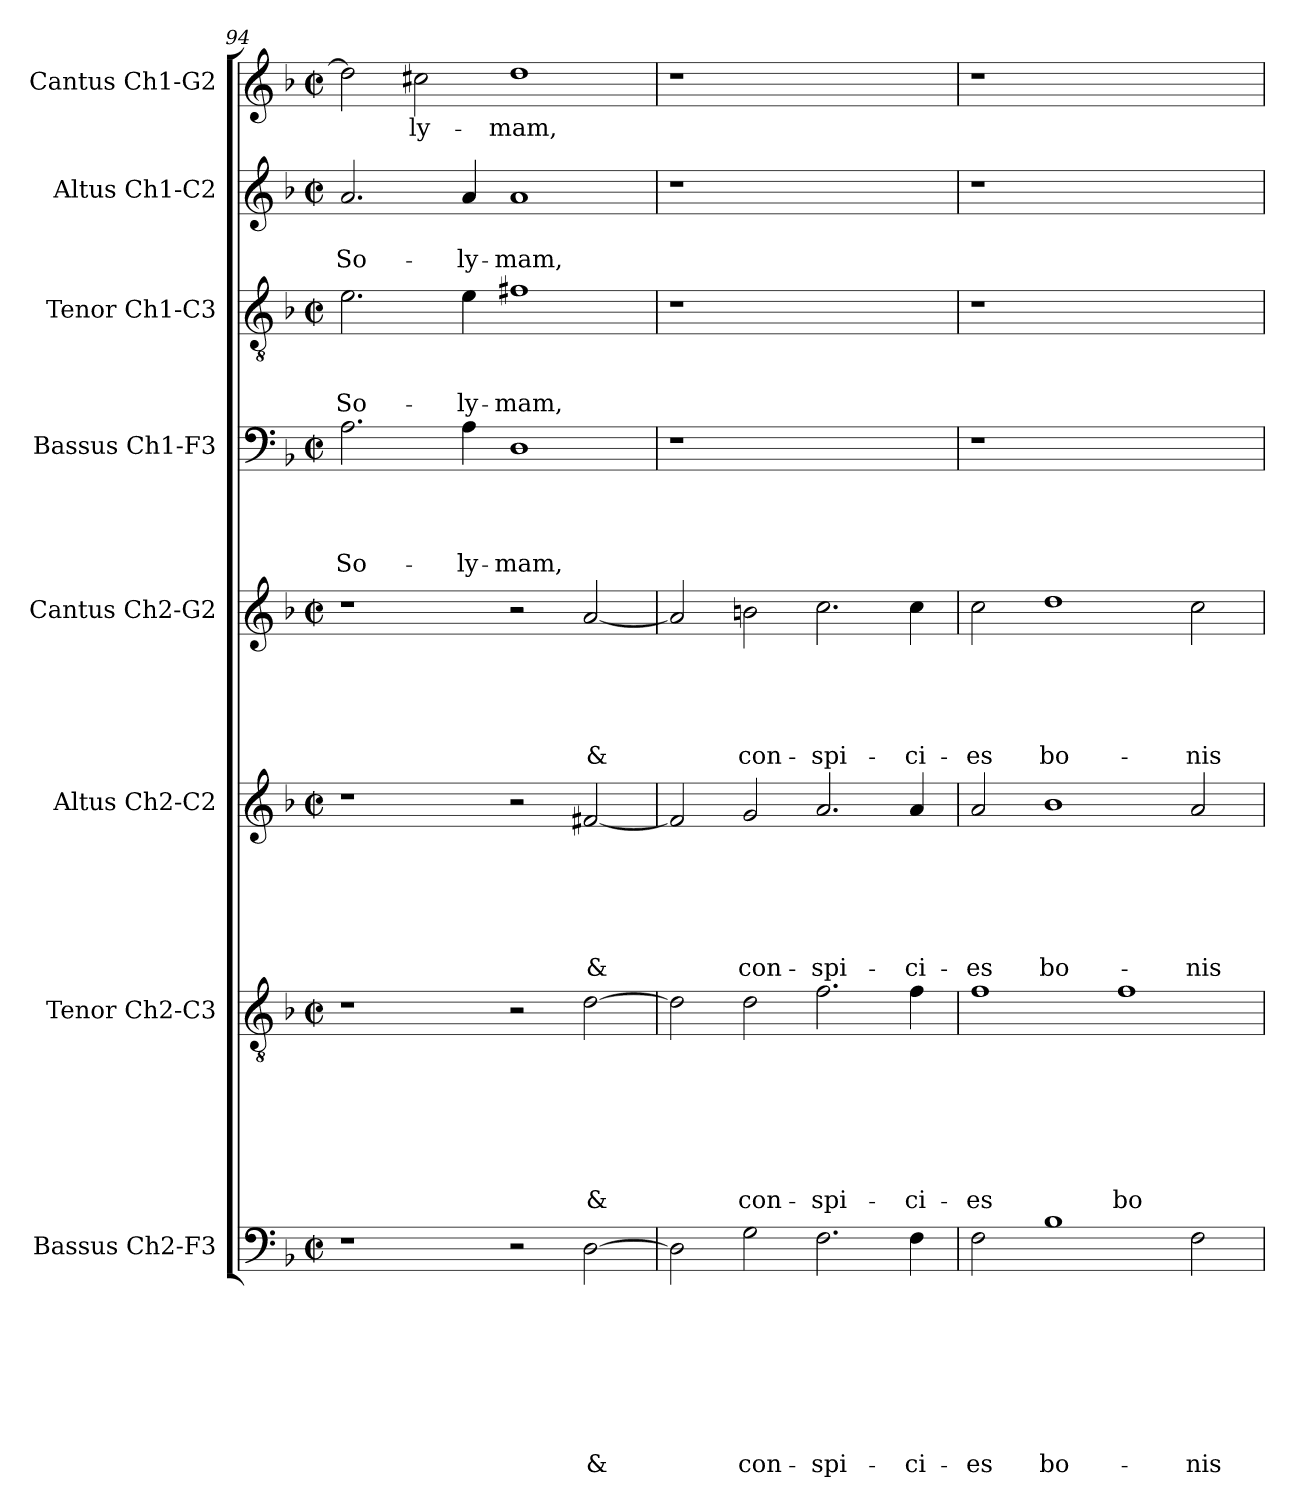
**kern	**text	**text	**text	**text	**text	**text	**text	**text	**kern	**text	**text	**text	**text	**text	**text	**text	**kern	**text	**text	**text	**text	**text	**text	**kern	**text	**text	**text	**text	**text	**kern	**text	**text	**text	**text	**kern	**text	**text	**text	**kern	**text	**text	**kern	**text
*part8	*part8	*part8	*part8	*part8	*part8	*part8	*part8	*part8	*part7	*part7	*part7	*part7	*part7	*part7	*part7	*part7	*part6	*part6	*part6	*part6	*part6	*part6	*part6	*part5	*part5	*part5	*part5	*part5	*part5	*part4	*part4	*part4	*part4	*part4	*part3	*part3	*part3	*part3	*part2	*part2	*part2	*part1	*part1
*staff8	*staff8	*staff8	*staff8	*staff8	*staff8	*staff8	*staff8	*staff8	*staff7	*staff7	*staff7	*staff7	*staff7	*staff7	*staff7	*staff7	*staff6	*staff6	*staff6	*staff6	*staff6	*staff6	*staff6	*staff5	*staff5	*staff5	*staff5	*staff5	*staff5	*staff4	*staff4	*staff4	*staff4	*staff4	*staff3	*staff3	*staff3	*staff3	*staff2	*staff2	*staff2	*staff1	*staff1
*I"Bassus Ch2-F3	*	*	*	*	*	*	*	*	*I"Tenor Ch2-C3	*	*	*	*	*	*	*	*I"Altus Ch2-C2	*	*	*	*	*	*	*I"Cantus Ch2-G2	*	*	*	*	*	*I"Bassus Ch1-F3	*	*	*	*	*I"Tenor Ch1-C3	*	*	*	*I"Altus Ch1-C2	*	*	*I"Cantus Ch1-G2	*
*I'B2	*	*	*	*	*	*	*	*	*I'T2	*	*	*	*	*	*	*	*I'A2	*	*	*	*	*	*	*I'C2	*	*	*	*	*	*I'B	*	*	*	*	*I'T	*	*	*	*I'A	*	*	*I'C	*
*clefF4	*	*	*	*	*	*	*	*	*clefGv2	*	*	*	*	*	*	*	*clefG2	*	*	*	*	*	*	*clefG2	*	*	*	*	*	*clefF4	*	*	*	*	*clefGv2	*	*	*	*clefG2	*	*	*clefG2	*
*k[b-]	*	*	*	*	*	*	*	*	*k[b-]	*	*	*	*	*	*	*	*k[b-]	*	*	*	*	*	*	*k[b-]	*	*	*	*	*	*k[b-]	*	*	*	*	*k[b-]	*	*	*	*k[b-]	*	*	*k[b-]	*
*F:	*	*	*	*	*	*	*	*	*F:	*	*	*	*	*	*	*	*F:	*	*	*	*	*	*	*F:	*	*	*	*	*	*F:	*	*	*	*	*F:	*	*	*	*F:	*	*	*F:	*
*M2/2	*	*	*	*	*	*	*	*	*M2/2	*	*	*	*	*	*	*	*M2/2	*	*	*	*	*	*	*M2/2	*	*	*	*	*	*M2/2	*	*	*	*	*M2/2	*	*	*	*M2/2	*	*	*M2/2	*
*met(c|)	*	*	*	*	*	*	*	*	*met(c|)	*	*	*	*	*	*	*	*met(c|)	*	*	*	*	*	*	*met(c|)	*	*	*	*	*	*met(c|)	*	*	*	*	*met(c|)	*	*	*	*met(c|)	*	*	*met(c|)	*
=94	=94	=94	=94	=94	=94	=94	=94	=94	=94	=94	=94	=94	=94	=94	=94	=94	=94	=94	=94	=94	=94	=94	=94	=94	=94	=94	=94	=94	=94	=94	=94	=94	=94	=94	=94	=94	=94	=94	=94	=94	=94	=94	=94
!	!	!	!	!	!	!	!	!	!	!	!	!	!	!	!	!	!	!	!	!	!	!	!	!	!	!	!	!	!	!	!	!	!	!LO:LY:b	!	!	!	!LO:LY:b	!	!	!LO:LY:b	!	!
1r	.	.	.	.	.	.	.	.	1r	.	.	.	.	.	.	.	1r	.	.	.	.	.	.	1r	.	.	.	.	.	2.A\	.	.	.	So-	2.e\	.	.	So-	2.a/	.	So-	2dd\]	.
!	!	!	!	!	!	!	!	!	!	!	!	!	!	!	!	!	!	!	!	!	!	!	!	!	!	!	!	!	!	!	!	!	!	!	!	!	!	!	!	!	!	!	!LO:LY:b
.	.	.	.	.	.	.	.	.	.	.	.	.	.	.	.	.	.	.	.	.	.	.	.	.	.	.	.	.	.	.	.	.	.	.	.	.	.	.	.	.	.	2cc#X\	-ly-
!	!	!	!	!	!	!	!	!	!	!	!	!	!	!	!	!	!	!	!	!	!	!	!	!	!	!	!	!	!	!	!	!	!	!LO:LY:b	!	!	!	!LO:LY:b	!	!	!LO:LY:b	!	!
.	.	.	.	.	.	.	.	.	.	.	.	.	.	.	.	.	.	.	.	.	.	.	.	.	.	.	.	.	.	4A\	.	.	.	-ly-	4e\	.	.	-ly-	4a/	.	-ly-	.	.
!	!	!	!	!	!	!	!	!	!	!	!	!	!	!	!	!	!	!	!	!	!	!	!	!	!	!	!	!	!	!	!	!	!	!LO:LY:b	!	!	!	!LO:LY:b	!	!	!LO:LY:b	!	!LO:LY:b
2r	.	.	.	.	.	.	.	.	2r	.	.	.	.	.	.	.	2r	.	.	.	.	.	.	2r	.	.	.	.	.	1D	.	.	.	-mam,	1f#X	.	.	-mam,	1a	.	-mam,	1dd	-mam,
!	!	!	!	!	!	!	!	!LO:LY:b	!	!	!	!	!	!	!	!LO:LY:b	!	!	!	!	!	!	!LO:LY:b	!	!	!	!	!	!LO:LY:b	!	!	!	!	!	!	!	!	!	!	!	!	!	!
[2D\	.	.	.	.	.	.	.	&	[2d\	.	.	.	.	.	.	&	[2f#X/	.	.	.	.	.	&	[2a/	.	.	.	.	&	.	.	.	.	.	.	.	.	.	.	.	.	.	.
=95	=95	=95	=95	=95	=95	=95	=95	=95	=95	=95	=95	=95	=95	=95	=95	=95	=95	=95	=95	=95	=95	=95	=95	=95	=95	=95	=95	=95	=95	=95	=95	=95	=95	=95	=95	=95	=95	=95	=95	=95	=95	=95	=95
2D\]	.	.	.	.	.	.	.	.	2d\]	.	.	.	.	.	.	.	2f#/]	.	.	.	.	.	.	2a/]	.	.	.	.	.	1r	.	.	.	.	1r	.	.	.	1r	.	.	1r	.
!	!	!	!	!	!	!	!	!LO:LY:b	!	!	!	!	!	!	!	!LO:LY:b	!	!	!	!	!	!	!LO:LY:b	!	!	!	!	!	!LO:LY:b	!	!	!	!	!	!	!	!	!	!	!	!	!	!
2G\	.	.	.	.	.	.	.	con-	2d\	.	.	.	.	.	.	con-	2g/	.	.	.	.	.	con-	2bn\	.	.	.	.	con-	.	.	.	.	.	.	.	.	.	.	.	.	.	.
!	!	!	!	!	!	!	!	!LO:LY:b	!	!	!	!	!	!	!	!LO:LY:b	!	!	!	!	!	!	!LO:LY:b	!	!	!	!	!	!LO:LY:b	!	!	!	!	!	!	!	!	!	!	!	!	!	!
2.F\	.	.	.	.	.	.	.	-spi-	2.f\	.	.	.	.	.	.	-spi-	2.a/	.	.	.	.	.	-spi-	2.cc\	.	.	.	.	-spi-	1ryy	.	.	.	.	1ryy	.	.	.	1ryy	.	.	1ryy	.
!	!	!	!	!	!	!	!	!LO:LY:b	!	!	!	!	!	!	!	!LO:LY:b	!	!	!	!	!	!	!LO:LY:b	!	!	!	!	!	!LO:LY:b	!	!	!	!	!	!	!	!	!	!	!	!	!	!
4F\	.	.	.	.	.	.	.	-ci-	4f\	.	.	.	.	.	.	-ci-	4a/	.	.	.	.	.	-ci-	4cc\	.	.	.	.	-ci-	.	.	.	.	.	.	.	.	.	.	.	.	.	.
=96	=96	=96	=96	=96	=96	=96	=96	=96	=96	=96	=96	=96	=96	=96	=96	=96	=96	=96	=96	=96	=96	=96	=96	=96	=96	=96	=96	=96	=96	=96	=96	=96	=96	=96	=96	=96	=96	=96	=96	=96	=96	=96	=96
!	!	!	!	!	!	!	!	!LO:LY:b	!	!	!	!	!	!	!	!LO:LY:b	!	!	!	!	!	!	!LO:LY:b	!	!	!	!	!	!LO:LY:b	!	!	!	!	!	!	!	!	!	!	!	!	!	!
2F\	.	.	.	.	.	.	.	-es	1f	.	.	.	.	.	.	-es	2a/	.	.	.	.	.	-es	2cc\	.	.	.	.	-es	1r	.	.	.	.	1r	.	.	.	1r	.	.	1r	.
!	!	!	!	!	!	!	!	!LO:LY:b	!	!	!	!	!	!	!	!	!	!	!	!	!	!	!LO:LY:b	!	!	!	!	!	!LO:LY:b	!	!	!	!	!	!	!	!	!	!	!	!	!	!
1B-	.	.	.	.	.	.	.	bo-	.	.	.	.	.	.	.	.	1b-	.	.	.	.	.	bo-	1dd	.	.	.	.	bo-	.	.	.	.	.	.	.	.	.	.	.	.	.	.
!	!	!	!	!	!	!	!	!	!	!	!	!	!	!	!	!LO:LY:b	!	!	!	!	!	!	!	!	!	!	!	!	!	!	!	!	!	!	!	!	!	!	!	!	!	!	!
.	.	.	.	.	.	.	.	.	1f	.	.	.	.	.	.	bo-	.	.	.	.	.	.	.	.	.	.	.	.	.	1ryy	.	.	.	.	1ryy	.	.	.	1ryy	.	.	1ryy	.
!	!	!	!	!	!	!	!	!LO:LY:b	!	!	!	!	!	!	!	!	!	!	!	!	!	!	!LO:LY:b	!	!	!	!	!	!LO:LY:b	!	!	!	!	!	!	!	!	!	!	!	!	!	!
2F\	.	.	.	.	.	.	.	-nis	.	.	.	.	.	.	.	.	2a/	.	.	.	.	.	-nis	2cc\	.	.	.	.	-nis	.	.	.	.	.	.	.	.	.	.	.	.	.	.
=	=	=	=	=	=	=	=	=	=	=	=	=	=	=	=	=	=	=	=	=	=	=	=	=	=	=	=	=	=	=	=	=	=	=	=	=	=	=	=	=	=	=	=
*-	*-	*-	*-	*-	*-	*-	*-	*-	*-	*-	*-	*-	*-	*-	*-	*-	*-	*-	*-	*-	*-	*-	*-	*-	*-	*-	*-	*-	*-	*-	*-	*-	*-	*-	*-	*-	*-	*-	*-	*-	*-	*-	*-
